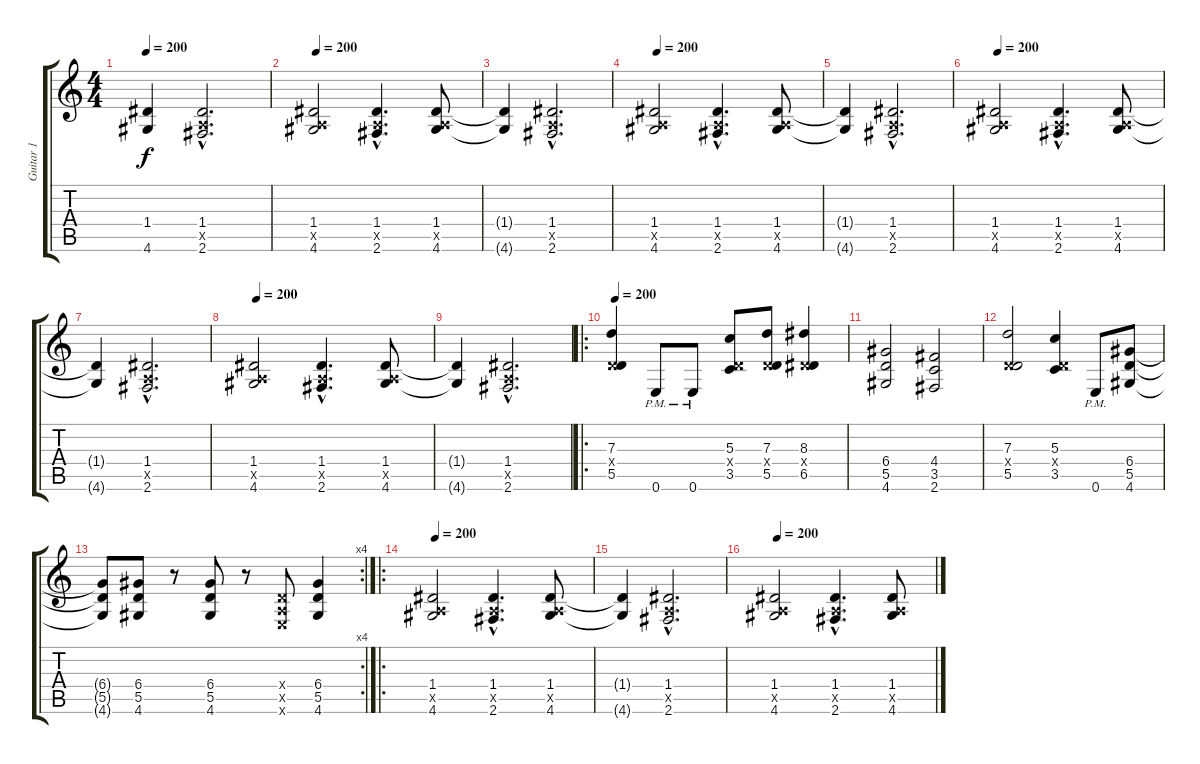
\track ("Guitar 1" "Guitar 1") {instrument distortionguitar}
\staff {score tabs}
\tuning (E4 B3 G3 D3 A2 E2) {hide}
\ts (4 4)
\tempo 200
\clef g2
\ks c
(1.4{t} 4.6{t}).4{dy f} (1.4{hac} 0.5{hac x} 2.6{hac}).2{d} |
\tempo 200
(1.4 0.5{x} 4.6).2{volume 16} (1.4{hac} 0.5{hac x} 2.6{hac}).4{d} (1.4 0.5{x} 4.6).8 |
(1.4{t} 4.6{t}).4 (1.4{hac} 0.5{hac x} 2.6{hac}).2{d} |
\tempo 200
(1.4 0.5{x} 4.6).2{volume 16} (1.4{hac} 0.5{hac x} 2.6{hac}).4{d} (1.4 0.5{x} 4.6).8 |
(1.4{t} 4.6{t}).4 (1.4{hac} 0.5{hac x} 2.6{hac}).2{d} |
\tempo 200
(1.4 0.5{x} 4.6).2{volume 16} (1.4{hac} 0.5{hac x} 2.6{hac}).4{d} (1.4 0.5{x} 4.6).8 |
(1.4{t} 4.6{t}).4 (1.4{hac} 0.5{hac x} 2.6{hac}).2{d} |
\tempo 200
(1.4 0.5{x} 4.6).2{volume 16} (1.4{hac} 0.5{hac x} 2.6{hac}).4{d} (1.4 0.5{x} 4.6).8 |
(1.4{t} 4.6{t}).4 (1.4{hac} 0.5{hac x} 2.6{hac}).2{d} |
\ro
\tempo 200
(7.3 0.4{x} 5.5).4{volume 13 instrument distortionguitar} 0.6{pm}.8 0.6{pm}.8 (5.3 0.4{x} 3.5).8 (7.3 0.4{x} 5.5).8 (8.3 0.4{x} 6.5).4 |
(6.4 5.5 4.6).2 (4.4 3.5 2.6).2 |
(7.3 0.4{x} 5.5).2 (5.3 0.4{x} 3.5).4 0.6{pm}.8 (6.4 5.5 4.6).8 |
\rc 4
(6.4{t} 5.5{t} 4.6{t}).8 (6.4 5.5 4.6).8 r.8 (6.4 5.5 4.6).8 r.8 (0.4{x} 0.5{x} 0.6{x}).8 (6.4 5.5 4.6).4 |
\ro
\tempo 200
(1.4 0.5{x} 4.6).2{volume 16} (1.4{hac} 0.5{hac x} 2.6{hac}).4{d} (1.4 0.5{x} 4.6).8 |
(1.4{t} 4.6{t}).4 (1.4{hac} 0.5{hac x} 2.6{hac}).2{d} |
\tempo 200
(1.4 0.5{x} 4.6).2{volume 16} (1.4{hac} 0.5{hac x} 2.6{hac}).4{d} (1.4 0.5{x} 4.6).8
